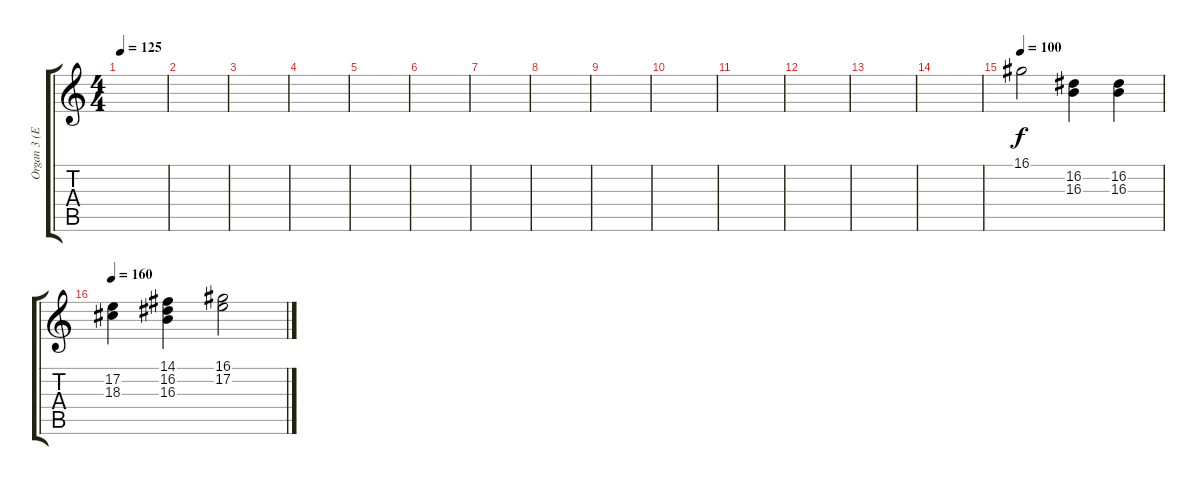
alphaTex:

\track ("Organ 3 (Emerson)" "Organ 3 (E") {instrument percussiveorgan}
\staff {score tabs}
\tuning (E4 B3 G3 D3 A2 E2) {hide}
\ts (4 4)
\tempo 125
\clef g2
\ks c
|
|
|
|
|
|
|
|
|
|
|
|
|
|
\tempo 100
16.1.2 (16.2 16.3).4 (16.2 16.3).4 |
\tempo 160
(17.2 18.3).4 (14.1 16.2 16.3).4 (16.1 17.2).2
